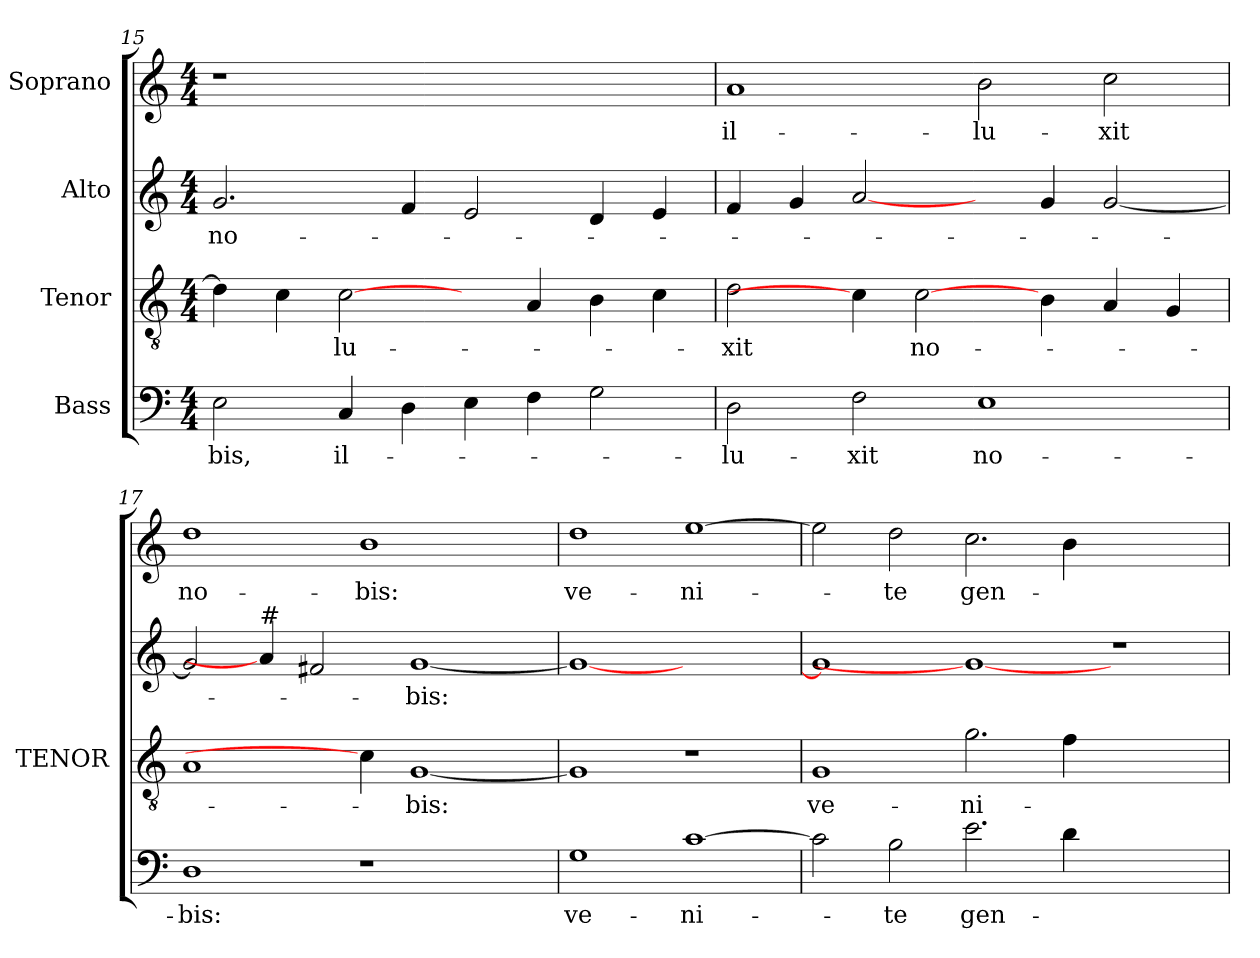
**kern	**text	**kern	**text	**kern	**text	**kern	**text
*part4	*part4	*part3	*part3	*part2	*part2	*part1	*part1
*staff4	*staff4	*staff3	*staff3	*staff2	*staff2	*staff1	*staff1
*I"Bass	*	*I"Tenor	*	*I"Alto	*	*I"Soprano	*
*	*	*I'TENOR	*	*	*	*	*
!!LO:LB:g=z
*clefF4	*	*clefGv2	*	*clefG2	*	*clefG2	*
*	*	*ITrd7c12	*	*	*	*	*
*k[]	*	*k[]	*	*k[]	*	*k[]	*
*C:	*	*C:	*	*C:	*	*C:	*
*M4/4	*	*M4/4	*	*M4/4	*	*M4/4	*
=15	=15	=15	=15	=15	=15	=15	=15
!	!LO:LY:b:color=#000000	!	!	!	!	!	!
!	!	!	!	!	!LO:LY:b:color=#000000	!LO:N:vis=1	!
2Ei\	-bis,	4Di\]	.	2.gi/	no-	1r	.
.	.	4Ci\	.	.	.	.	.
!	!LO:LY:b:color=#000000	!	!	!	!	!	!
!	!	!	!LO:LY:b:color=#000000	!	!	!	!
4Ci/	il-	[2Ci\	-lu-	.	.	.	.
4Di\	.	.	.	4fi/	.	.	.
4Ei\	.	4ryy	.	2ei/	.	1ryy	.
4Fi\	.	4AAi/	.	.	.	.	.
2Gi\	.	4BBi\	.	4di/	.	.	.
.	.	4Ci\	.	4ei/	.	.	.
=16	=16	=16	=16	=16	=16	=16	=16
!	!LO:LY:b:color=#000000	!	!	!	!	!	!
!	!	!	!LO:LY:b:color=#000000	!	!	!	!
!	!	!	!	!	!	!	!LO:LY:b:color=#000000
2Di\	-lu-	2Di\	-xit	4fi/	.	1ai	il-
.	.	.	.	4gi/	.	.	.
!	!LO:LY:b:color=#000000	!	!	!	!	!	!
2Fi\	-xit	4Ci\]	.	[2ai/	.	.	.
!	!	!	!LO:LY:b:color=#000000	!	!	!	!
.	.	[2Ci\	no-	.	.	.	.
!	!LO:LY:b:color=#000000	!	!	!	!	!	!
!	!	!	!	!	!	!	!LO:LY:b:color=#000000
1Ei	no-	.	.	4ryy	.	2bi\	-lu-
.	.	4BBi\	.	4gi/	.	.	.
!	!	!	!	!	!	!	!LO:LY:b:color=#000000
.	.	4AAi/	.	[<2gi/	.	2cci\	-xit
.	.	4GGi/	.	.	.	.	.
=17	=17	=17	=17	=17	=17	=17	=17
!	!LO:LY:b:color=#000000	!	!	!	!	!	!
!	!	!	!	!	!	!	!LO:LY:b:color=#000000
1Di	-bis:	1AAi	.	2gi/]	.	1ddi	no-
!	!	!	!	!LO:TX:a:t=#	!	!	!
.	.	.	.	4ai/]	.	.	.
.	.	.	.	2f#i/	.	.	.
!	!	!	!	!	!	!	!LO:LY:b:color=#000000
1r	.	4Ci\]	.	.	.	1bi	-bis:
!	!	!	!LO:LY:b:color=#000000	!	!	!	!
!	!	!	!	!	!LO:LY:b:color=#000000	!	!
.	.	[<1GGi	-bis:	[<1gi	-bis:	.	.
4ryy	.	.	.	.	.	4ryy	.
=18	=18	=18	=18	=18	=18	=18	=18
!	!LO:LY:b:color=#000000	!	!	!	!	!	!
!	!	!	!	!	!	!	!LO:LY:b:color=#000000
1Gi	ve-	1GGi]	.	1gi_<	.	1ddi	ve-
!	!LO:LY:b:color=#000000	!	!	!	!	!	!
!	!	!	!	!	!	!	!LO:LY:b:color=#000000
[>1ci	-ni-	1r	.	1ryy	.	[>1eei	-ni-
=19	=19	=19	=19	=19	=19	=19	=19
!	!	!	!LO:LY:b:color=#000000	!	!	!	!
2ci\]	.	1GGi	ve-	1gi]	.	2eei\]	.
!	!LO:LY:b:color=#000000	!	!	!	!	!	!
!	!	!	!	!	!	!	!LO:LY:b:color=#000000
2Bi\	-te	.	.	.	.	2ddi\	-te
!	!LO:LY:b:color=#000000	!	!	!	!	!	!
!	!	!	!LO:LY:b:color=#000000	!	!	!	!
!	!	!	!	!	!	!	!LO:LY:b:color=#000000
2.ei\	gen-	2.Gi\	-ni-	1gi_	.	2.cci\	gen-
4di\	.	4Fi\	.	.	.	4bi\	.
1ryy	.	1ryy	.	1r	.	1ryy	.
=	=	=	=	=	=	=	=
*-	*-	*-	*-	*-	*-	*-	*-
